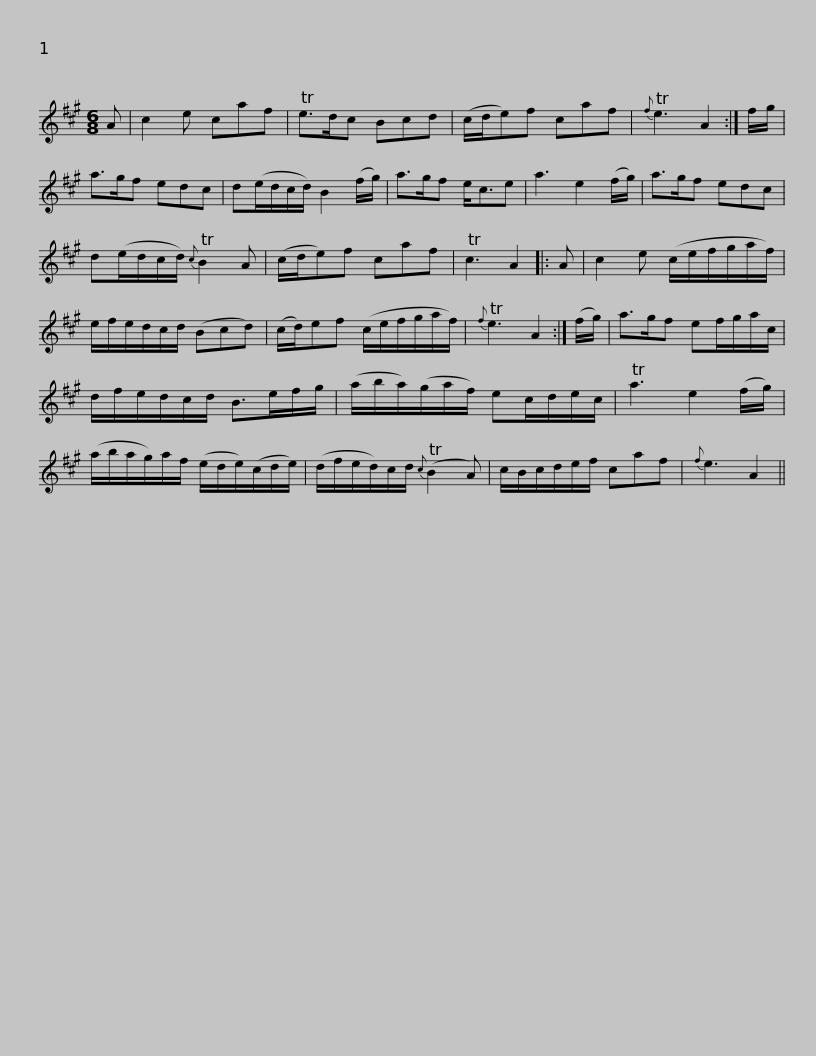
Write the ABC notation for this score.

X:1
L:1/8
M:6/8
I:linebreak $
K:A
V:1 treble
V:1
 A | c2 e caf | Te>dc Bcd | (c/d/e)f caf |{f} Te3 A2 :| %5
 f/g/ | a>gf edc | d(e/d/c/d/) B2 (f/g/) |$ a>gf e<ce | a3 e2 (f/g/) | %10
 a>gf edc | d(e/d/c/d/){c} TB2 A | (c/d/e)f caf | Tc3 A2 |: A |$ %15
 c2 e (c/e/f/g/a/f/) | e/f/e/d/c/d/ (Bcd) | (c/d/)ef (c/e/f/g/a/f/) |{f} Te3 A2 :| (f/g/) | %20
 a>gf ef/g/a/c/ |$ d/f/e/d/c/d/ B>ef/g/ | (a/b/a/)(g/a/f/) ec/d/e/c/ | Ta3 e2 (f/g/) | (a/b/a/g/)a/f/ (e/d/e/)(c/d/e/) |$ %25
 (d/f/e/d/)c/d/{c} (TB2 A) | c/B/c/d/e/f/ caf |{f} e3 A2 || %28
